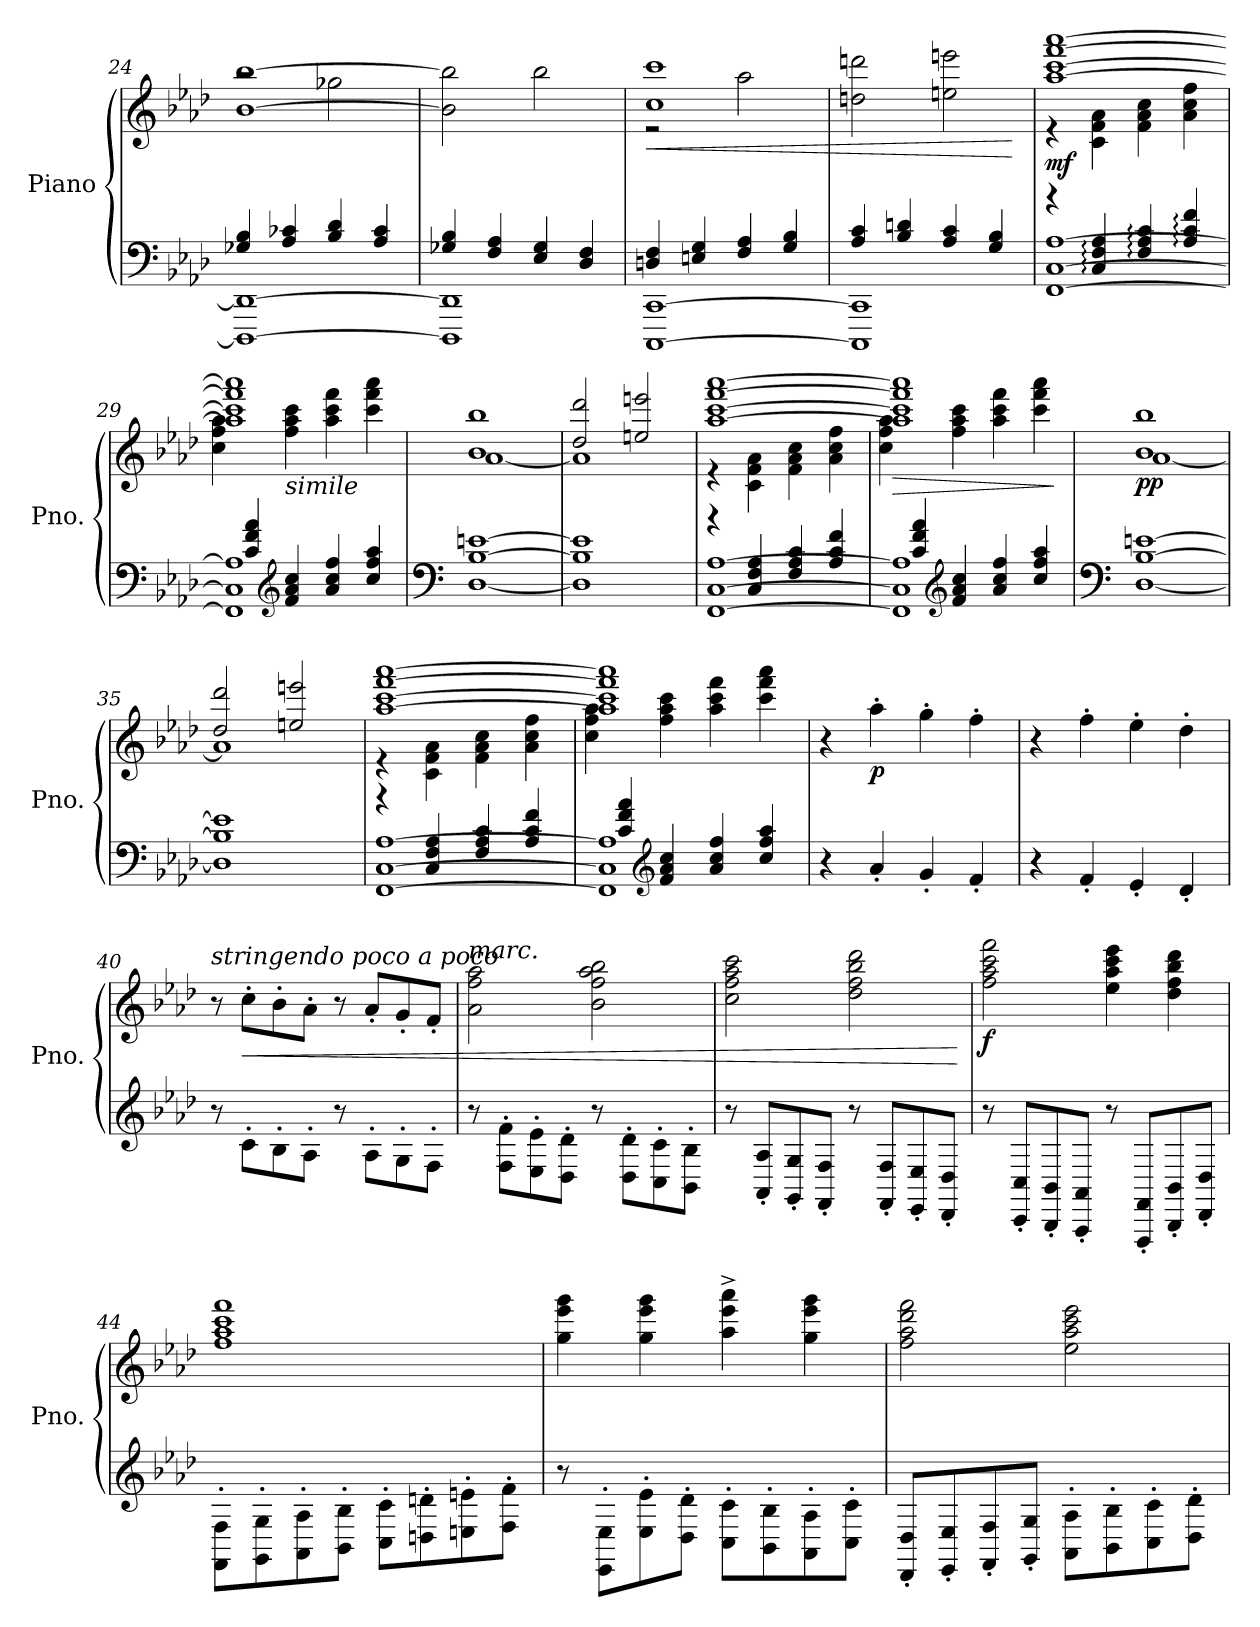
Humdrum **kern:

**kern	**kern	**dynam
*part1	*part1	*part1
*staff2	*staff1	*staff1/2
*I"Piano	*	*
*I'Pno.	*	*
*clefF4	*clefG2	*
*k[b-e-a-d-]	*k[b-e-a-d-]	*
=24	=24	=24
*^	*^	*
1DDD-_ 1DD-_	4G-X/ 4B-/	[1b- [1bb-	2raa	.
.	4A-/ 4c-X/	.	.	.
.	4B-/ 4d-/	.	2gg-X\	.
.	4A-/ 4c-/	.	.	.
*	*	*v	*v	*
=25	=25	=25	=25
1DDD-] 1DD-]	4G-X/ 4B-/	2b-\] 2bb-\]	.
.	4F/ 4A-/	.	.
.	4E-/ 4G-/	2bb-\	.
.	4D-/ 4F/	.	.
=26	=26	=26	=26
!	!	!	!LO:HP:b
*	*	*^	*
[1CCC [1CC	4Dn/ 4F/	1cc 1ccc	2r	<
.	4En/ 4G/	.	.	.
.	4F/ 4A-/	.	2aa-\	.
.	4G/ 4B-/	.	.	.
*	*	*v	*v	*
!!LO:LB:g=z
=27	=27	=27	=27
1CCC] 1CC]	4A-/ 4c/	2ddn\ 2dddn\	.
.	4B-/ 4dn/	.	.
.	4A-/ 4c/	2een\ 2eeen\	.
.	4G/ 4B-/	.	.
*v	*v	*	*
.	.	[
=28	=28	=28
*^	*^	*
!	!	!	!	!LO:DY:b
[1FF [1C [1A-	4rb	[1aa- [1ccc [1fff [1aaa-	4r	mf
.	4C/: 4F/: 4A-/:	.	4c\: 4f\: 4a-\:	.
.	4F/: 4A-/: 4c/:	.	4f\: 4a-\: 4cc\:	.
.	4A-/: 4c/: 4f/:	.	4a-\: 4cc\: 4ff\:	.
=29	=29	=29	=29	=29
1FF] 1C] 1A-]	4c/ 4f/ 4a-/	1aa-] 1ccc] 1fff] 1aaa-]	4cc\ 4ff\ 4aa-\	.
*clefG2	*	*	*	*
!	!	!	!LO:TX:b:i:t=simile	!
.	4f/ 4a-/ 4cc/	.	4ff\ 4aa-\ 4ccc\	.
.	4a-/ 4cc/ 4ff/	.	4aa-\ 4ccc\ 4fff\	.
.	4cc/ 4ff/ 4aa-/	.	4ccc\ 4fff\ 4aaa-\	.
*v	*v	*	*	*
=30	=30	=30	=30
*clefF4	*	*	*
[1D- [1B- [1en	1b- 1bb-	[1a-	.
=31	=31	=31	=31
1D-] 1B-] 1e]	2dd-/ 2ddd-/	1a-]	.
.	2een/ 2eeen/	.	.
=32	=32	=32	=32
*^	*	*	*
[1FF [1C [1A-	4rb	[1aa- [1ccc [1fff [1aaa-	4r	.
.	4C/ 4F/ 4A-/	.	4c\ 4f\ 4a-\	.
.	4F/ 4A-/ 4c/	.	4f\ 4a-\ 4cc\	.
.	4A-/ 4c/ 4f/	.	4a-\ 4cc\ 4ff\	.
!!LO:LB:g=z	!!
=33	=33	=33	=33	=33
!	!	!	!	!LO:HP:b
1FF] 1C] 1A-]	4c/ 4f/ 4a-/	1aa-] 1ccc] 1fff] 1aaa-]	4cc\ 4ff\ 4aa-\	>
*clefG2	*	*	*	*
.	4f/ 4a-/ 4cc/	.	4ff\ 4aa-\ 4ccc\	.
.	4a-/ 4cc/ 4ff/	.	4aa-\ 4ccc\ 4fff\	.
.	4cc/ 4ff/ 4aa-/	.	4ccc\ 4fff\ 4aaa-\	.
*v	*v	*	*	*
*	*v	*v	*
.	.	]
=34	=34	=34
*clefF4	*	*
*	*^	*
!	!	!	!LO:DY:b
[1D- [1B- [1en	1b- 1bb-	[1a-	pp
=35	=35	=35	=35
1D-] 1B-] 1e]	2dd-/ 2ddd-/	1a-]	.
.	2een/ 2eeen/	.	.
=36	=36	=36	=36
*^	*	*	*
[1FF [1C [1A-	4rb	[1aa- [1ccc [1fff [1aaa-	4r	.
.	4C/ 4F/ 4A-/	.	4c\ 4f\ 4a-\	.
.	4F/ 4A-/ 4c/	.	4f\ 4a-\ 4cc\	.
.	4A-/ 4c/ 4f/	.	4a-\ 4cc\ 4ff\	.
=37	=37	=37	=37	=37
1FF] 1C] 1A-]	4c/ 4f/ 4a-/	1aa-] 1ccc] 1fff] 1aaa-]	4cc\ 4ff\ 4aa-\	.
*clefG2	*	*	*	*
.	4f/ 4a-/ 4cc/	.	4ff\ 4aa-\ 4ccc\	.
.	4a-/ 4cc/ 4ff/	.	4aa-\ 4ccc\ 4fff\	.
.	4cc/ 4ff/ 4aa-/	.	4ccc\ 4fff\ 4aaa-\	.
*v	*v	*	*	*
*	*v	*v	*
=38	=38	=38
4r	4r	.
!	!	!LO:DY:b
4a-'/	4aa-'\	p
4g'/	4gg'\	.
4f'/	4ff'\	.
=39	=39	=39
4r	4r	.
4f'/	4ff'\	.
4e-'/	4ee-'\	.
4d-'/	4dd-'\	.
!!LO:PB:g=z
=40	=40	=40
!	!LO:TX:a:i:t=stringendo poco a poco	!
8r	8r	.
!	!	!LO:HP:b
8c'\L	8cc'\L	<
8B-'\	8b-'\	.
8A-'\J	8a-'\J	.
8r	8r	.
*	*MM100	*
8A-'\L	8a-'/L	.
8G'\	8g'/	.
8F'\J	8f'/J	.
=41	=41	=41
!	!LO:TX:a:i:t=marc.	!
8r	2a-\ 2ff\ 2aa-\	.
8F\' 8f\'L	.	.
8E-\' 8e-\'	.	.
8D-\' 8d-\'J	.	.
8r	2b-\ 2ff\ 2aa-\ 2bb-\	.
8D-\' 8d-\'L	.	.
8C\' 8c\'	.	.
8BB-\' 8B-\'J	.	.
=42	=42	=42
8r	2cc\ 2ff\ 2aa-\ 2ccc\	.
8AA-/' 8A-/'L	.	.
8GG/' 8G/'	.	.
8FF/' 8F/'J	.	.
8r	2dd-\ 2ff\ 2bb-\ 2ddd-\	.
8FF/' 8F/'L	.	.
8EE-/' 8E-/'	.	.
8DD-/' 8D-/'J	.	.
.	.	[
=43	=43	=43
!	!	!LO:DY:b
8r	2ff\ 2aa-\ 2ccc\ 2fff\	f
8CC/' 8C/'L	.	.
8BBB-/' 8BB-/'	.	.
8AAA-/' 8AA-/'J	.	.
8r	4ee-\ 4aa-\ 4ccc\ 4eee-\	.
8FFF/' 8FF/'L	.	.
8BBB-/' 8BB-/'	4dd-\ 4ff\ 4bb-\ 4ddd-\	.
8DD-/' 8D-/'J	.	.
!!LO:LB:g=z
=44	=44	=44
8FF\' 8F\'L	1ff 1aa- 1ccc 1fff	.
8GG\' 8G\'	.	.
8AA-\' 8A-\'	.	.
8BB-\' 8B-\'J	.	.
8C\' 8c\'L	.	.
8Dn\' 8dn\'	.	.
8En\' 8en\'	.	.
8F\' 8f\'J	.	.
=45	=45	=45
8r	4gg\ 4eee-\ 4ggg\	.
8EE-\' 8E-\'L	.	.
8E-\' 8e-\'	4gg\ 4eee-\ 4ggg\	.
8D-\' 8d-\'J	.	.
8C\' 8c\'L	4aa-\^ 4eee-\^ 4aaa-\^	.
8BB-\' 8B-\'	.	.
8AA-\' 8A-\'	4gg\ 4eee-\ 4ggg\	.
8C\' 8c\'J	.	.
=46	=46	=46
8DD-/' 8D-/'L	2ff\ 2aa-\ 2ddd-\ 2fff\	.
8EE-/' 8E-/'	.	.
8FF/' 8F/'	.	.
8GG/' 8G/'J	.	.
8AA-\' 8A-\'L	2ee-\ 2aa-\ 2ccc\ 2eee-\	.
8BB-\' 8B-\'	.	.
8C\' 8c\'	.	.
8D-\' 8d-\'J	.	.
=	=	=
*-	*-	*-
